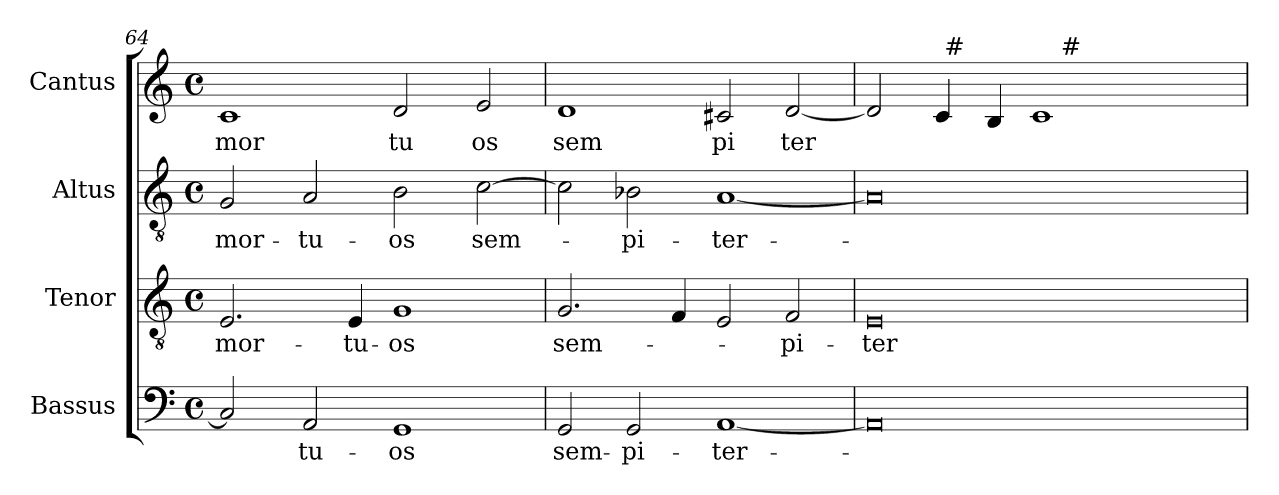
**kern	**text	**kern	**text	**kern	**text	**kern	**text
*part4	*part4	*part3	*part3	*part2	*part2	*part1	*part1
*staff4	*staff4	*staff3	*staff3	*staff2	*staff2	*staff1	*staff1
*I"Bassus	*	*I"Tenor	*	*I"Altus	*	*I"Cantus	*
!!LO:LB:g=z
*clefF4	*	*clefGv2	*	*clefGv2	*	*clefG2	*
*M4/4	*	*M4/4	*	*M4/4	*	*M4/4	*
*met(c)	*	*met(c)	*	*met(c)	*	*met(c)	*
=64	=64	=64	=64	=64	=64	=64	=64
!	!	!	!LO:LY:b:cj	!	!LO:LY:b:cj	!	!LO:LY:b:cj
*^	*	*	*	*	*	*	*
2C/]	16ryy	.	2.E/	mor-	2G/	mor-	1c	mor
.	1ryy	.	.	.	.	.	.	.
!	!	!LO:LY:b:cj	!	!	!	!LO:LY:b:cj	!	!
2AA/	.	-tu-	.	.	2A/	-tu-	.	.
!	!	!	!	!LO:LY:b:cj	!	!	!	!
.	.	.	4E/	-tu-	.	.	.	.
!	!	!LO:LY:b:cj	!	!LO:LY:b:cj	!	!LO:LY:b:cj	!	!LO:LY:b:cj
1GG	.	-os	1G	-os	2B\	-os	2d/	tu
.	2...ryy	.	.	.	.	.	.	.
!	!	!	!	!	!	!LO:LY:b	!	!LO:LY:b:cj
.	.	.	.	.	[>2c\	sem-	2e/	os
=65	=65	=65	=65	=65	=65	=65	=65	=65
!	!	!LO:LY:b:cj	!	!LO:LY:b	!	!	!	!LO:LY:b:cj
*v	*v	*	*	*	*	*	*	*
2GG/	sem-	2.G/	sem-	2c\]	.	1d	sem
!	!LO:LY:b:cj	!	!	!	!LO:LY:b:cj	!	!
2GG/	-pi-	.	.	2B-X\	-pi-	.	.
.	.	4F/	.	.	.	.	.
!	!LO:LY:b:cj	!	!	!	!LO:LY:b:cj	!	!LO:LY:b:cj
[<1AA	-ter-	2E/	.	[<1A	-ter-	2c#X/	pi
!	!	!	!LO:LY:b:cj	!	!	!	!LO:LY:b
.	.	2F/	-pi-	.	.	[<2d/	ter
=66	=66	=66	=66	=66	=66	=66	=66
!	!	!	!LO:LY:b:cj	!	!	!	!
*	*	*	*	*	*	*^	*
*	*	*	*	*	*	*	*^	*
0AA]	.	0E	-ter-	0A]	.	2d/]	2ryy	1ryy	.
.	.	.	.	.	.	4c/	64ryy	.	.
!	!	!	!	!	!	!	!LO:TX:a:t=#	!	!
.	.	.	.	.	.	.	1ryy	.	.
.	.	.	.	.	.	4B/	.	.	.
.	.	.	.	.	.	1c	.	16ryy	.
.	.	.	.	.	.	.	.	64ryy	.
!	!	!	!	!	!	!	!	!LO:TX:a:t=#	!
.	.	.	.	.	.	.	.	2ryy	.
.	.	.	.	.	.	.	4ryy	.	.
.	.	.	.	.	.	.	.	4ryy	.
.	.	.	.	.	.	.	8...ryy	.	.
.	.	.	.	.	.	.	.	8ryy	.
.	.	.	.	.	.	.	.	32.ryy	.
*	*	*	*	*	*	*v	*v	*v	*
=	=	=	=	=	=	=	=
*-	*-	*-	*-	*-	*-	*-	*-
